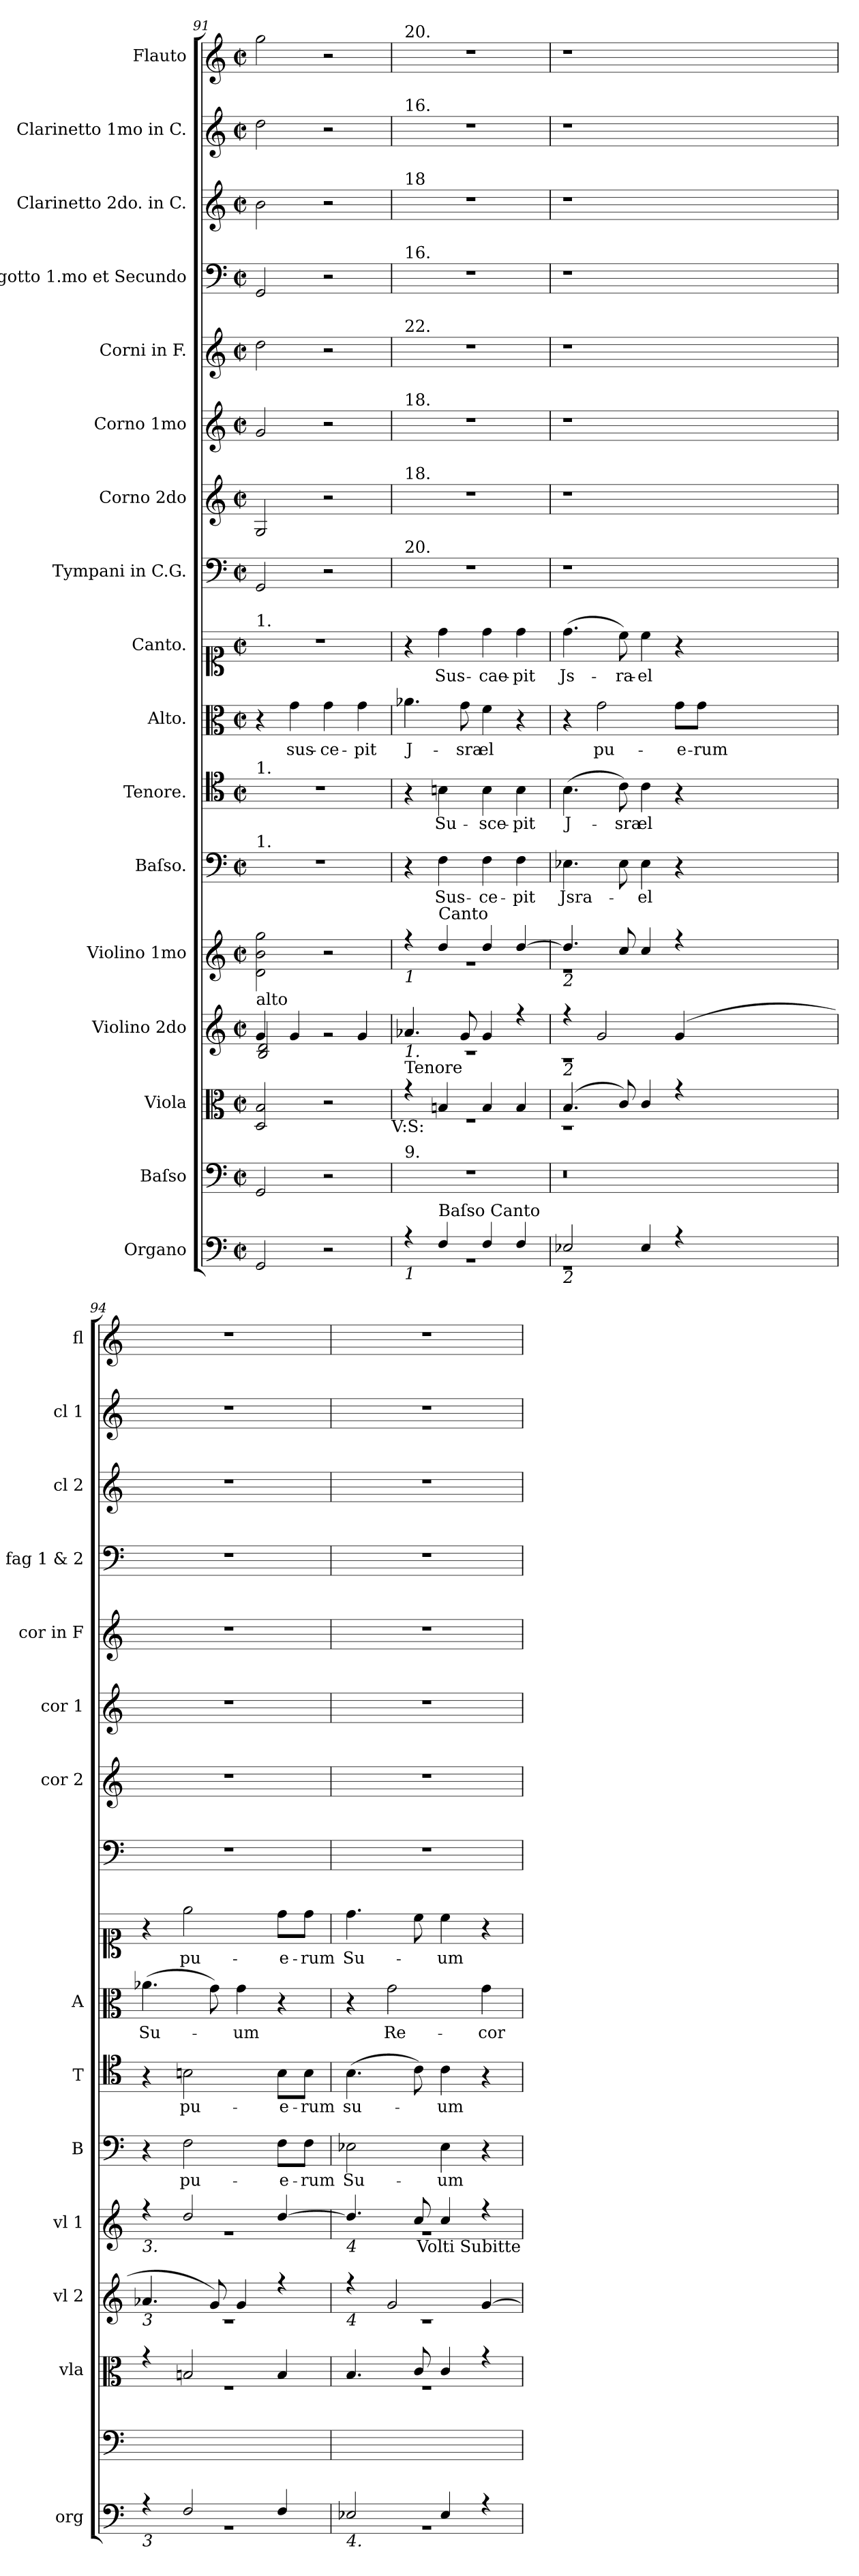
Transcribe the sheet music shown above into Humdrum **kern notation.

**kern	**kern	**kern	**kern	**kern	**kern	**text	**kern	**text	**kern	**text	**kern	**text	**kern	**kern	**kern	**kern	**kern	**kern	**kern	**kern
*part17	*part16	*part15	*part14	*part13	*part12	*part12	*part11	*part11	*part10	*part10	*part9	*part9	*part8	*part7	*part6	*part5	*part4	*part3	*part2	*part1
*staff17	*staff16	*staff15	*staff14	*staff13	*staff12	*staff12	*staff11	*staff11	*staff10	*staff10	*staff9	*staff9	*staff8	*staff7	*staff6	*staff5	*staff4	*staff3	*staff2	*staff1
*I"Organo	*I"Baſso	*I"Viola	*I"Violino 2do	*I"Violino 1mo	*I"Baſso.	*	*I"Tenore.	*	*I"Alto.	*	*I"Canto.	*	*I"Tympani in C.G.	*I"Corno 2do	*I"Corno 1mo	*I"Corni in F.	*I"Fagotto 1.mo et Secundo	*I"Clarinetto 2do. in C.	*I"Clarinetto 1mo in C.	*I"Flauto
*I'org	*	*I'vla	*I'vl 2	*I'vl 1	*I'B	*	*I'T	*	*I'A	*	*	*	*	*I'cor 2	*I'cor 1	*I'cor in F	*I'fag 1 & 2	*I'cl 2	*I'cl 1	*I'fl
*clefF4	*clefF4	*clefC3	*clefG2	*clefG2	*clefF4	*	*clefC4	*	*clefC3	*	*clefC1	*	*clefF4	*clefG2	*clefG2	*clefG2	*clefF4	*clefG2	*clefG2	*clefG2
*	*	*	*	*	*	*	*	*	*	*	*	*	*	*	*	*ITrd4c7	*	*	*	*
*k[]	*k[]	*k[]	*k[]	*k[]	*k[]	*	*k[]	*	*k[]	*	*k[]	*	*k[]	*k[]	*k[]	*k[b-]	*k[]	*k[]	*k[]	*k[]
*C:	*C:	*C:	*C:	*C:	*C:	*	*C:	*	*C:	*	*C:	*	*C:	*C:	*C:	*	*C:	*C:	*C:	*C:
*M2/2	*M2/2	*M2/2	*M2/2	*M2/2	*M2/2	*	*M2/2	*	*M2/2	*	*M2/2	*	*M2/2	*M2/2	*M2/2	*M2/2	*M2/2	*M2/2	*M2/2	*M2/2
*met(c|)	*met(c|)	*met(c|)	*met(c|)	*met(c|)	*met(c|)	*	*met(c|)	*	*met(c|)	*	*met(c|)	*	*met(c|)	*met(c|)	*met(c|)	*met(c|)	*met(c|)	*met(c|)	*met(c|)	*met(c|)
=91	=91	=91	=91	=91	=91	=91	=91	=91	=91	=91	=91	=91	=91	=91	=91	=91	=91	=91	=91	=91
*	*	*	*^	*	*	*	*	*	*	*	*	*	*	*	*	*	*	*	*	*
!	!	!	!	!	!	!	!	!	!	!	!	!LO:TX:a:t=1.	!	!	!	!	!	!	!	!	!
!	!	!	!	!	!	!	!	!LO:TX:a:t=1.	!	!	!	!	!	!	!	!	!	!	!	!	!
!	!	!	!	!	!	!LO:TX:a:t=1.	!	!	!	!	!	!	!	!	!	!	!	!	!	!	!
!	!	!	!LO:TX:a:t=alto	!	!	!	!	!	!	!	!	!	!	!	!	!	!	!	!	!	!
2GG/	2GG/	2D/ 2B/	4g!/	2B/ 2d/	2d\ 2b\ 2gg\	1r	.	1r	.	4r	.	1r	.	2GG/	2G/	2g/	2g\	2GG/	2b\	2dd\	2gg\
.	.	.	4g!/	.	.	.	.	.	.	4g\	sus-	.	.	.	.	.	.	.	.	.	.
2r	2r	2r	4ryy	2rg	2r	.	.	.	.	4g\	-ce-	.	.	2r	2r	2r	2r	2r	2r	2r	2r
.	.	.	4g!/	.	.	.	.	.	.	4g\	-pit	.	.	.	.	.	.	.	.	.	.
!	!	!LO:TX:b:t=V&colon;S&colon;	!	!	!	!	!	!	!	!	!	!	!	!	!	!	!	!	!	!	!
=92	=92	=92	=92	=92	=92	=92	=92	=92	=92	=92	=92	=92	=92	=92	=92	=92	=92	=92	=92	=92	=92
*^	*	*^	*	*	*^	*	*	*	*	*	*	*	*	*	*	*	*	*	*	*	*
!	!	!	!	!	!	!	!	!	!	!	!	!	!	!	!	!	!	!	!	!	!	!	!	!LO:TX:a:t=20.
!	!	!	!	!	!	!	!	!	!	!	!	!	!	!	!	!	!	!	!	!	!	!	!LO:TX:a:t=16.	!
!	!	!	!	!	!	!	!	!	!	!	!	!	!	!	!	!	!	!	!	!	!	!LO:TX:a:t=18	!	!
!	!	!	!	!	!	!	!	!	!	!	!	!	!	!	!	!	!	!	!	!	!LO:TX:a:t=16.	!	!	!
!	!	!	!	!	!	!	!	!	!	!	!	!	!	!	!	!	!	!	!	!LO:TX:a:t=22.	!	!	!	!
!	!	!	!	!	!	!	!	!	!	!	!	!	!	!	!	!	!	!	!LO:TX:a:t=18.	!	!	!	!	!
!	!	!	!	!	!	!	!	!	!	!	!	!	!	!	!	!	!	!LO:TX:a:t=18.	!	!	!	!	!	!
!	!	!	!	!	!	!	!	!	!	!	!	!	!	!	!	!	!LO:TX:a:t=20.	!	!	!	!	!	!	!
!	!	!	!	!	!	!	!LO:TX:b:i:t=1	!	!	!	!	!	!	!	!	!	!	!	!	!	!	!	!	!
!	!	!	!	!	!LO:TX:b:i:t=1.	!	!	!	!	!	!	!	!	!	!	!	!	!	!	!	!	!	!	!
!	!	!	!LO:TX:a:t=Tenore	!	!	!	!	!	!	!	!	!	!	!	!	!	!	!	!	!	!	!	!	!
!	!	!LO:TX:a:t=9.	!	!	!	!	!	!	!	!	!	!	!	!	!	!	!	!	!	!	!	!	!	!
!LO:TX:b:i:t=1	!	!	!	!	!	!	!	!	!	!	!	!	!	!	!	!	!	!	!	!	!	!	!	!
4r	1r	1r	4r	1r	4.a-X!/	1r	4r	1r	4r	.	4r	.	4.a-X\	J-	4r	.	1r	1r	1r	1r	1r	1r	1r	1r
!	!	!	!	!	!	!	!LO:TX:a:t=Canto	!	!	!	!	!	!	!	!	!	!	!	!	!	!	!	!	!
!LO:TX:a:t=Baſso Canto	!	!	!	!	!	!	!	!	!	!	!	!	!	!	!	!	!	!	!	!	!	!	!	!
4F!/	.	.	4Bn!/	.	.	.	4dd!/	.	4F\	Sus-	4Bn\	Su-	.	.	4dd\	Sus-	.	.	.	.	.	.	.	.
.	.	.	.	.	8g!/	.	.	.	.	.	.	.	8g\	-sra-	.	.	.	.	.	.	.	.	.	.
4F!/	.	.	4B!/	.	4g!/	.	4dd!/	.	4F\	-ce-	4B\	-sce-	4f\	-el	4dd\	-cae-	.	.	.	.	.	.	.	.
4F!/	.	.	4B!/	.	4r	.	[4dd!/	.	4F\	-pit	4B\	-pit	4r	.	4dd\	-pit	.	.	.	.	.	.	.	.
=93	=93	=93	=93	=93	=93	=93	=93	=93	=93	=93	=93	=93	=93	=93	=93	=93	=93	=93	=93	=93	=93	=93	=93	=93
!	!	!	!	!	!	!	!LO:TX:b:i:t=2	!	!	!	!	!	!	!	!	!	!	!	!	!	!	!	!	!
!	!	!	!	!	!LO:TX:b:i:t=2	!	!	!	!	!	!	!	!	!	!	!	!	!	!	!	!	!	!	!
!LO:TX:b:i:t=2	!	!	!	!	!	!	!	!	!	!	!	!	!	!	!	!	!	!	!	!	!	!	!	!
2E-X!/	1r	0.r	(4.B!/	1r	4r	1r	4.dd!/]	1r	4.E-X\	Jsra-	(4.B\	J-	4r	.	(4.dd\	Js-	1r	1r	1r	1r	1r	1r	1r	1r
.	.	.	.	.	2g!/	.	.	.	.	.	.	.	2g\	pu-	.	.	.	.	.	.	.	.	.	.
.	.	.	8c!/)	.	.	.	8cc!/	.	8E-\	.	8c\)	-sra-	.	.	8cc\)	-ra-	.	.	.	.	.	.	.	.
4E-!/	.	.	4c!/	.	.	.	4cc!/	.	4E-\	-el	4c\	-el	.	.	4cc\	-el	.	.	.	.	.	.	.	.
4r	.	.	4r	.	(4g!/	.	4r	.	4r	.	4r	.	8g\L	-e-	4r	.	.	.	.	.	.	.	.	.
.	.	.	.	.	.	.	.	.	.	.	.	.	8g\J	-rum	.	.	.	.	.	.	.	.	.	.
0ryy	0ryy	.	0ryy	0ryy	0ryy	0ryy	0ryy	0ryy	0ryy	.	0ryy	.	0ryy	.	0ryy	.	0ryy	0ryy	0ryy	0ryy	0ryy	0ryy	0ryy	0ryy
=94	=94	=94	=94	=94	=94	=94	=94	=94	=94	=94	=94	=94	=94	=94	=94	=94	=94	=94	=94	=94	=94	=94	=94	=94
!	!	!	!	!	!	!	!LO:TX:b:i:t=3.	!	!	!	!	!	!	!	!	!	!	!	!	!	!	!	!	!
!	!	!	!	!	!LO:TX:b:i:t=3	!	!	!	!	!	!	!	!	!	!	!	!	!	!	!	!	!	!	!
!LO:TX:b:i:t=3	!	!	!	!	!	!	!	!	!	!	!	!	!	!	!	!	!	!	!	!	!	!	!	!
4r	1r	1ryy	4r	1r	4.a-X!/	1r	4r	1r	4r	.	4r	.	(4.a-X\	Su-	4r	.	1r	1r	1r	1r	1r	1r	1r	1r
2F!/	.	.	2Bn!/	.	.	.	2dd!/	.	2F\	pu-	2Bn\	pu-	.	.	2ee\	pu-	.	.	.	.	.	.	.	.
.	.	.	.	.	8g!/)	.	.	.	.	.	.	.	8g\)	.	.	.	.	.	.	.	.	.	.	.
.	.	.	.	.	4g!/	.	.	.	.	.	.	.	4g\	-um	.	.	.	.	.	.	.	.	.	.
4F!/	.	.	4B!/	.	4r	.	[4dd!/	.	8F\L	-e-	8B\L	-e-	4r	.	8dd\L	-e-	.	.	.	.	.	.	.	.
.	.	.	.	.	.	.	.	.	8F\J	-rum	8B\J	-rum	.	.	8dd\J	-rum	.	.	.	.	.	.	.	.
=95	=95	=95	=95	=95	=95	=95	=95	=95	=95	=95	=95	=95	=95	=95	=95	=95	=95	=95	=95	=95	=95	=95	=95	=95
!	!	!	!	!	!	!	!LO:TX:b:i:t=4	!	!	!	!	!	!	!	!	!	!	!	!	!	!	!	!	!
!	!	!	!	!	!LO:TX:b:i:t=4	!	!	!	!	!	!	!	!	!	!	!	!	!	!	!	!	!	!	!
!LO:TX:b:i:t=4.	!	!	!	!	!	!	!	!	!	!	!	!	!	!	!	!	!	!	!	!	!	!	!	!
2E-X!/	1r	1ryy	4.B!/	1r	4r	1r	4.dd!/]	1r	2E-X\	Su-	(4.B\	su-	4r	.	4.dd\	Su-	1r	1r	1r	1r	1r	1r	1r	1r
.	.	.	.	.	2g!/	.	.	.	.	.	.	.	2g\	Re-	.	.	.	.	.	.	.	.	.	.
.	.	.	8c!/	.	.	.	8cc!/	.	.	.	8c\)	.	.	.	8cc\	.	.	.	.	.	.	.	.	.
4E-!/	.	.	4c!/	.	.	.	4cc!/	.	4E-\	-um	4c\	-um	.	.	4cc\	-um	.	.	.	.	.	.	.	.
4r	.	.	4r	.	[4g!/	.	4r	.	4r	.	4r	.	4g\	-cor-	4r	.	.	.	.	.	.	.	.	.
*	*	*	*v	*v	*	*	*v	*v	*	*	*	*	*	*	*	*	*	*	*	*	*	*	*	*
*v	*v	*	*	*v	*v	*	*	*	*	*	*	*	*	*	*	*	*	*	*	*	*	*
!	!	!	!	!LO:TX:b:t=Volti Subitte	!	!	!	!	!	!	!	!	!	!	!	!	!	!	!	!
=	=	=	=	=	=	=	=	=	=	=	=	=	=	=	=	=	=	=	=	=
*-	*-	*-	*-	*-	*-	*-	*-	*-	*-	*-	*-	*-	*-	*-	*-	*-	*-	*-	*-	*-
